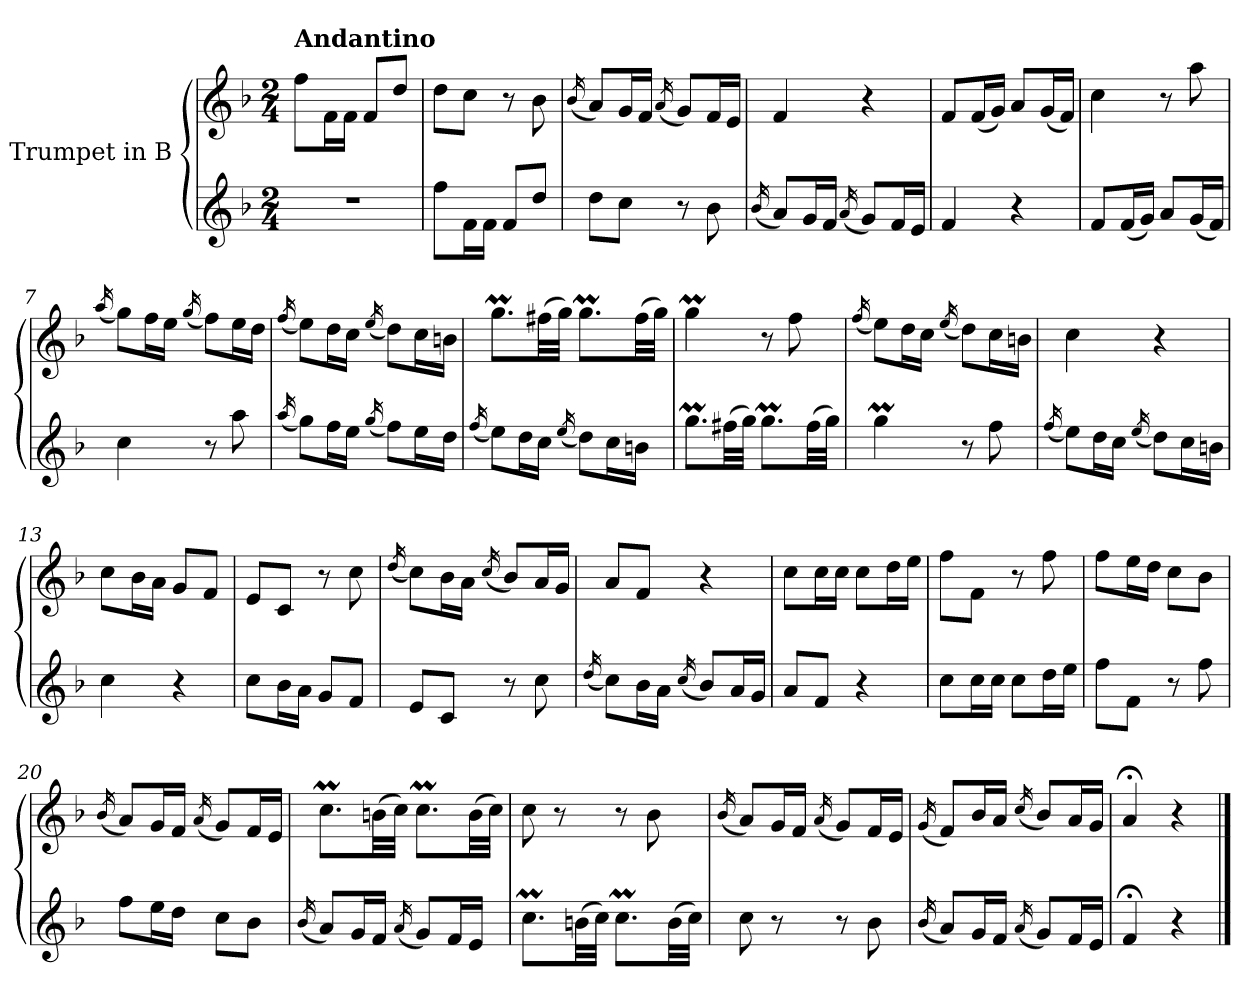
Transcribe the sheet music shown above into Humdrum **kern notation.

**kern	**kern
*part2	*part1
*staff2	*staff1
*I"Trumpet in Bb 2	*I"Trumpet in Bb 1
*clefG2	*clefG2
*ITrd1c2	*ITrd1c2
*k[b-e-a-]	*k[b-e-a-]
*E-:	*E-:
*M2/4	*M2/4
*MM65	*MM65
=1	=1
!	!LO:TX:a:B:t=Andantino
2r	8ee-\L
.	16e-\L
.	16e-\JJ
.	8e-/L
.	8cc/J
=2	=2
8ee-\L	8cc\L
16e-\L	8b-\J
16e-\JJ	.
8e-/L	8r
8cc/J	8a-\
=3	=3
.	(<16qa-/
8cc\L	8g/L)
8b-\J	16f/L
.	16e-/JJ
.	(<16qg/
8r	8f/L)
8a-\	16e-/L
.	16d/JJ
=4	=4
(<16qa-/	.
8g/L)	4e-/
16f/L	.
16e-/JJ	.
(<16qg/	.
8f/L)	4r
16e-/L	.
16d/JJ	.
=5	=5
4e-/	8e-/L
.	(<16e-/L
.	16f/JJ)
4r	8g/L
.	(<16f/L
.	16e-/JJ)
!!LO:LB:g=z
=6	=6
8e-/L	4b-\
(<16e-/L	.
16f/JJ)	.
8g/L	8r
(<16f/L	8gg\
16e-/JJ)	.
=7	=7
.	(<16qgg/
4b-\	8ff\L)
.	16ee-\L
.	16dd\JJ
.	(<16qff/
8r	8ee-\L)
8gg\	16dd\L
.	16cc\JJ
=8	=8
(<16qgg/	(<16qee-/
8ff\L)	8dd\L)
16ee-\L	16cc\L
16dd\JJ	16b-\JJ
(<16qff/	(<16qdd/
8ee-\L)	8cc\L)
16dd\L	16b-\L
16cc\JJ	16an\JJ
=9	=9
(<16qee-/	.
8dd\L)	8.ffM\L
16cc\L	.
16b-\JJ	(>32een\LL
.	32ff\JJJ)
(<16qdd/	.
8cc\L)	8.ffM\L
16b-\L	.
16an\JJ	(>32ee\LL
.	32ff\JJJ)
=10	=10
8.ffM\L	4ffM\
(>32een\LL	.
32ff\JJJ)	.
8.ffM\L	8r
.	8ee-\
(>32ee\LL	.
32ff\JJJ)	.
!!LO:LB:g=z
=11	=11
.	(<16qee-/
4ffM\	8dd\L)
.	16cc\L
.	16b-\JJ
.	(<16qdd/
8r	8cc\L)
8ee-\	16b-\L
.	16an\JJ
=12	=12
(<16qee-/	.
8dd\L)	4b-\
16cc\L	.
16b-\JJ	.
(<16qdd/	.
8cc\L)	4r
16b-\L	.
16an\JJ	.
=13	=13
4b-\	8b-\L
.	16a-\L
.	16g\JJ
4r	8f/L
.	8e-/J
=14	=14
8b-\L	8d/L
16a-\L	8B-/J
16g\JJ	.
8f/L	8r
8e-/J	8b-\
=15	=15
.	(<16qcc/
8d/L	8b-\L)
8B-/J	16a-\L
.	16g\JJ
.	(<16qb-/
8r	8a-/L)
8b-\	16g/L
.	16f/JJ
!!LO:LB:g=z
=16	=16
(<16qcc/	.
8b-\L)	8g/L
16a-\L	8e-/J
16g\JJ	.
(<16qb-/	.
8a-/L)	4r
16g/L	.
16f/JJ	.
=17	=17
8g/L	8b-\L
8e-/J	16b-\L
.	16b-\JJ
4r	8b-\L
.	16cc\L
.	16dd\JJ
=18	=18
8b-\L	8ee-\L
16b-\L	8e-\J
16b-\JJ	.
8b-\L	8r
16cc\L	8ee-\
16dd\JJ	.
=19	=19
8ee-\L	8ee-\L
8e-\J	16dd\L
.	16cc\JJ
8r	8b-\L
8ee-\	8a-\J
=20	=20
.	(<16qa-/
8ee-\L	8g/L)
16dd\L	16f/L
16cc\JJ	16e-/JJ
.	(<16qg/
8b-\L	8f/L)
8a-\J	16e-/L
.	16d/JJ
=21	=21
(<16qa-/	.
8g/L)	8.b-M\L
16f/L	.
16e-/JJ	(>32an\LL
.	32b-\JJJ)
(<16qg/	.
8f/L)	8.b-M\L
16e-/L	.
16d/JJ	(>32a\LL
.	32b-\JJJ)
!!LO:LB:g=z
=22	=22
8.b-M\L	8b-\
.	8r
(>32an\LL	.
32b-\JJJ)	.
8.b-M\L	8r
.	8a-\
(>32a\LL	.
32b-\JJJ)	.
=23	=23
.	(<16qa-/
8b-\	8g/L)
8r	16f/L
.	16e-/JJ
.	(<16qg/
8r	8f/L)
8a-\	16e-/L
.	16d/JJ
=24	=24
(<16qa-/	(<16qf/
8g/L)	8e-/L)
16f/L	16a-/L
16e-/JJ	16g/JJ
(<16qg/	(<16qb-/
8f/L)	8a-/L)
16e-/L	16g/L
16d/JJ	16f/JJ
=25	=25
4e-;</	4g;</
4r	4r
==	==
*-	*-
